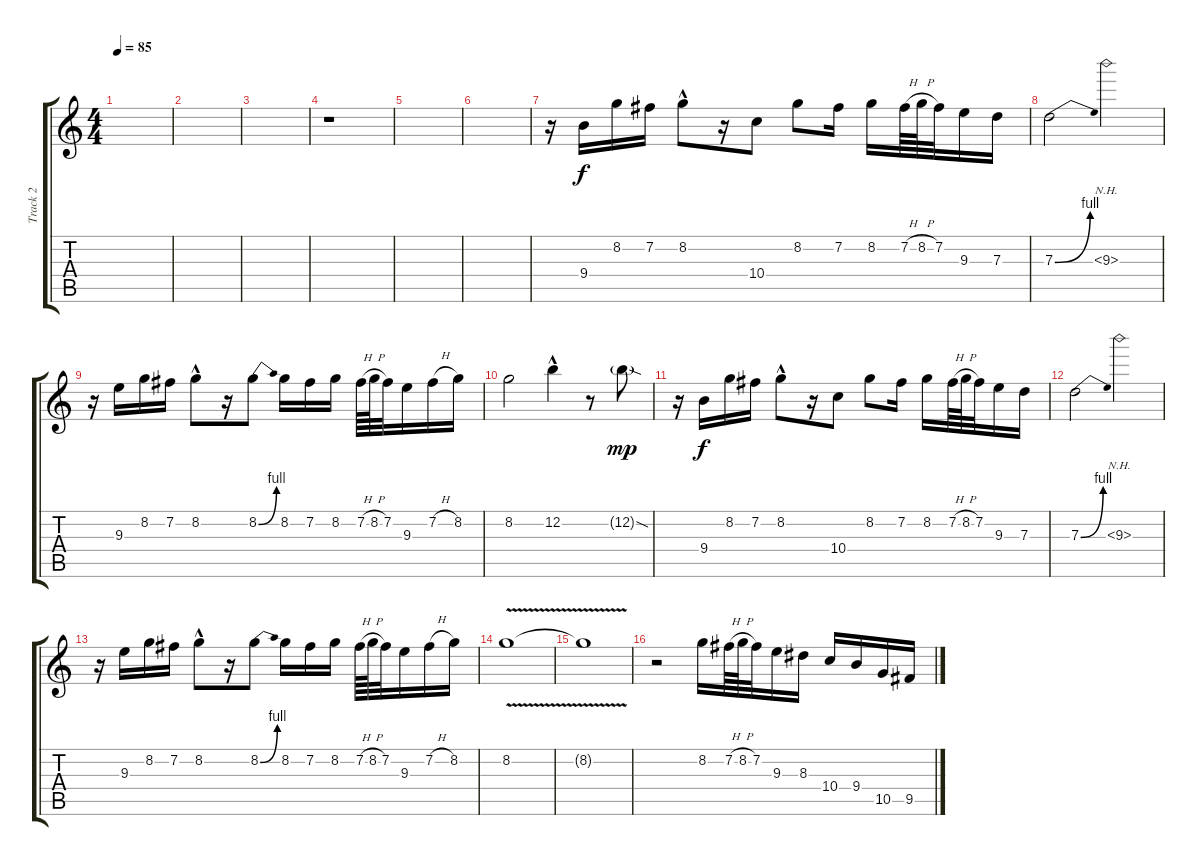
\track ("Track 2" "Track 2") {instrument distortionguitar}
\staff {score tabs}
\tuning (E4 B3 G3 D3 A2 E2) {hide}
\ts (4 4)
\tempo 85
\clef g2
\ks c
|
|
|
r.1 |
|
|
r.16 9.4.16 8.2.16 7.2.16 8.2{hac}.8 r.16 10.4.8 8.2.8 7.2.16 8.2.16 7.2{h}.64 8.2{h}.64 7.2.32 9.3.16 7.3.16 |
7.3{be (bend 0 0 60 4)}.2 9.3{nh}.2 |
r.16 9.3.16 8.2.16 7.2.16 8.2{hac}.8 r.16 8.2{be (bend 0 0 60 4)}.8 8.2.16 7.2.16 8.2.16 7.2{h}.64 8.2{h}.64 7.2.32 9.3.16 7.2{h}.16 8.2.16 |
8.2.2 12.2{hac}.4 r.8 12.2{sod g}.8{dy mp} |
r.16 9.4.16{dy f} 8.2.16 7.2.16 8.2{hac}.8 r.16 10.4.8 8.2.8 7.2.16 8.2.16 7.2{h}.64 8.2{h}.64 7.2.32 9.3.16 7.3.16 |
7.3{be (bend 0 0 60 4)}.2 9.3{nh}.2 |
r.16 9.3.16 8.2.16 7.2.16 8.2{hac}.8 r.16 8.2{be (bend 0 0 60 4)}.8 8.2.16 7.2.16 8.2.16 7.2{h}.64 8.2{h}.64 7.2.32 9.3.16 7.2{h}.16 8.2.16 |
8.2{v}.1 |
8.2{t}.1 |
r.2 8.2.16 7.2{h}.64 8.2{h}.64 7.2.32 9.3.16 8.3.16 10.4.16 9.4.16 10.5.16 9.5.16
